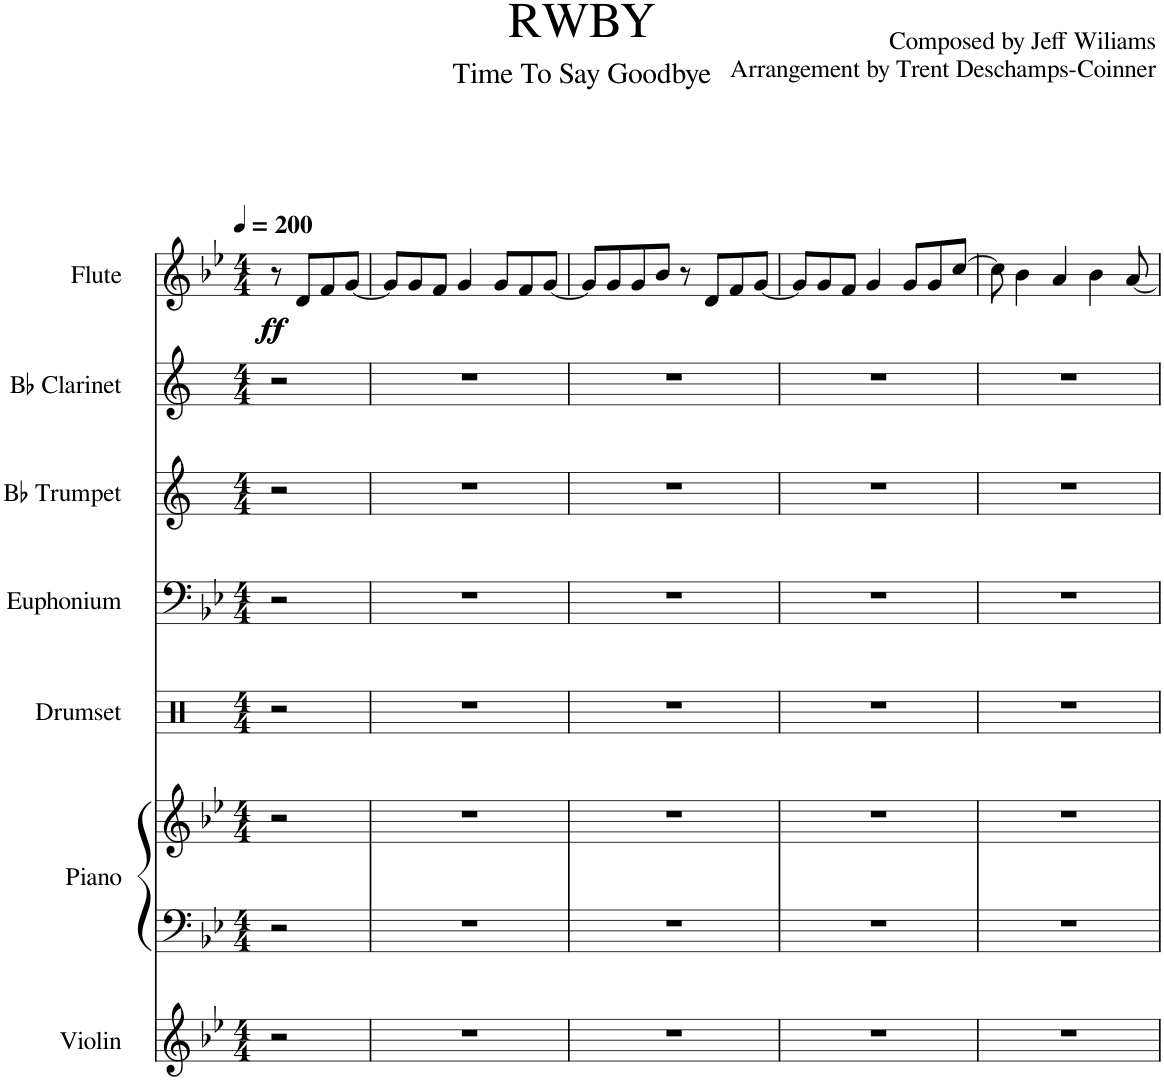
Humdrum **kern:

**kern	**kern	**kern	**kern	**kern	**kern	**kern	**kern	**dynam
*part7	*part6	*part6	*part5	*part4	*part3	*part2	*part1	*part1
*staff8	*staff7	*staff6	*staff5	*staff4	*staff3	*staff2	*staff1	*staff1
*I"Violin	*I"Piano	*	*I"Drumset	*I"Euphonium	*I"Bb Trumpet	*I"Bb Clarinet	*I"Flute	*
*I'Vln.	*I'Pno.	*	*I'Drs.	*I'Euph.	*I'Bb Tpt.	*I'Bb Cl.	*I'Fl.	*
*clefG2	*clefF4	*clefG2	*clefX	*clefF4	*clefG2	*clefG2	*clefG2	*
*	*	*	*	*	*ITrd1c2	*ITrd1c2	*	*
*k[b-e-]	*k[b-e-]	*k[b-e-]	*k[]	*k[b-e-]	*k[]	*k[]	*k[b-e-]	*
*M4/4	*M4/4	*M4/4	*M4/4	*M4/4	*M4/4	*M4/4	*M4/4	*
*MM200	*MM200	*MM200	*MM200	*MM200	*MM200	*MM200	*MM200	*
=1	=1	=1	=1	=1	=1	=1	=1	=1
!	!	!	!	!	!	!	!	!LO:DY:b
!	!	!	!	!	!	!	!	!LO:DY:n=1:b
2r	2r	2r	2r	2r	2r	2r	8r	ff ff
.	.	.	.	.	.	.	8d/L	.
.	.	.	.	.	.	.	8f/	.
.	.	.	.	.	.	.	[8g/J	.
=2	=2	=2	=2	=2	=2	=2	=2	=2
1r	1r	1r	1r	1r	1r	1r	8g/L]	.
.	.	.	.	.	.	.	8g/	.
.	.	.	.	.	.	.	8f/J	.
.	.	.	.	.	.	.	4g/	.
.	.	.	.	.	.	.	8g/L	.
.	.	.	.	.	.	.	8f/	.
.	.	.	.	.	.	.	[8g/J	.
=3	=3	=3	=3	=3	=3	=3	=3	=3
1r	1r	1r	1r	1r	1r	1r	8g/L]	.
.	.	.	.	.	.	.	8g/	.
.	.	.	.	.	.	.	8g/	.
.	.	.	.	.	.	.	8b-/J	.
.	.	.	.	.	.	.	8r	.
.	.	.	.	.	.	.	8d/L	.
.	.	.	.	.	.	.	8f/	.
.	.	.	.	.	.	.	[8g/J	.
=4	=4	=4	=4	=4	=4	=4	=4	=4
1r	1r	1r	1r	1r	1r	1r	8g/L]	.
.	.	.	.	.	.	.	8g/	.
.	.	.	.	.	.	.	8f/J	.
.	.	.	.	.	.	.	4g/	.
.	.	.	.	.	.	.	8g/L	.
.	.	.	.	.	.	.	8g/	.
.	.	.	.	.	.	.	[8cc/J	.
=5	=5	=5	=5	=5	=5	=5	=5	=5
1r	1r	1r	1r	1r	1r	1r	8cc\]	.
.	.	.	.	.	.	.	4b-\	.
.	.	.	.	.	.	.	4a/	.
.	.	.	.	.	.	.	4b-\	.
.	.	.	.	.	.	.	[8a/	.
=	=	=	=	=	=	=	=	=
*-	*-	*-	*-	*-	*-	*-	*-	*-
